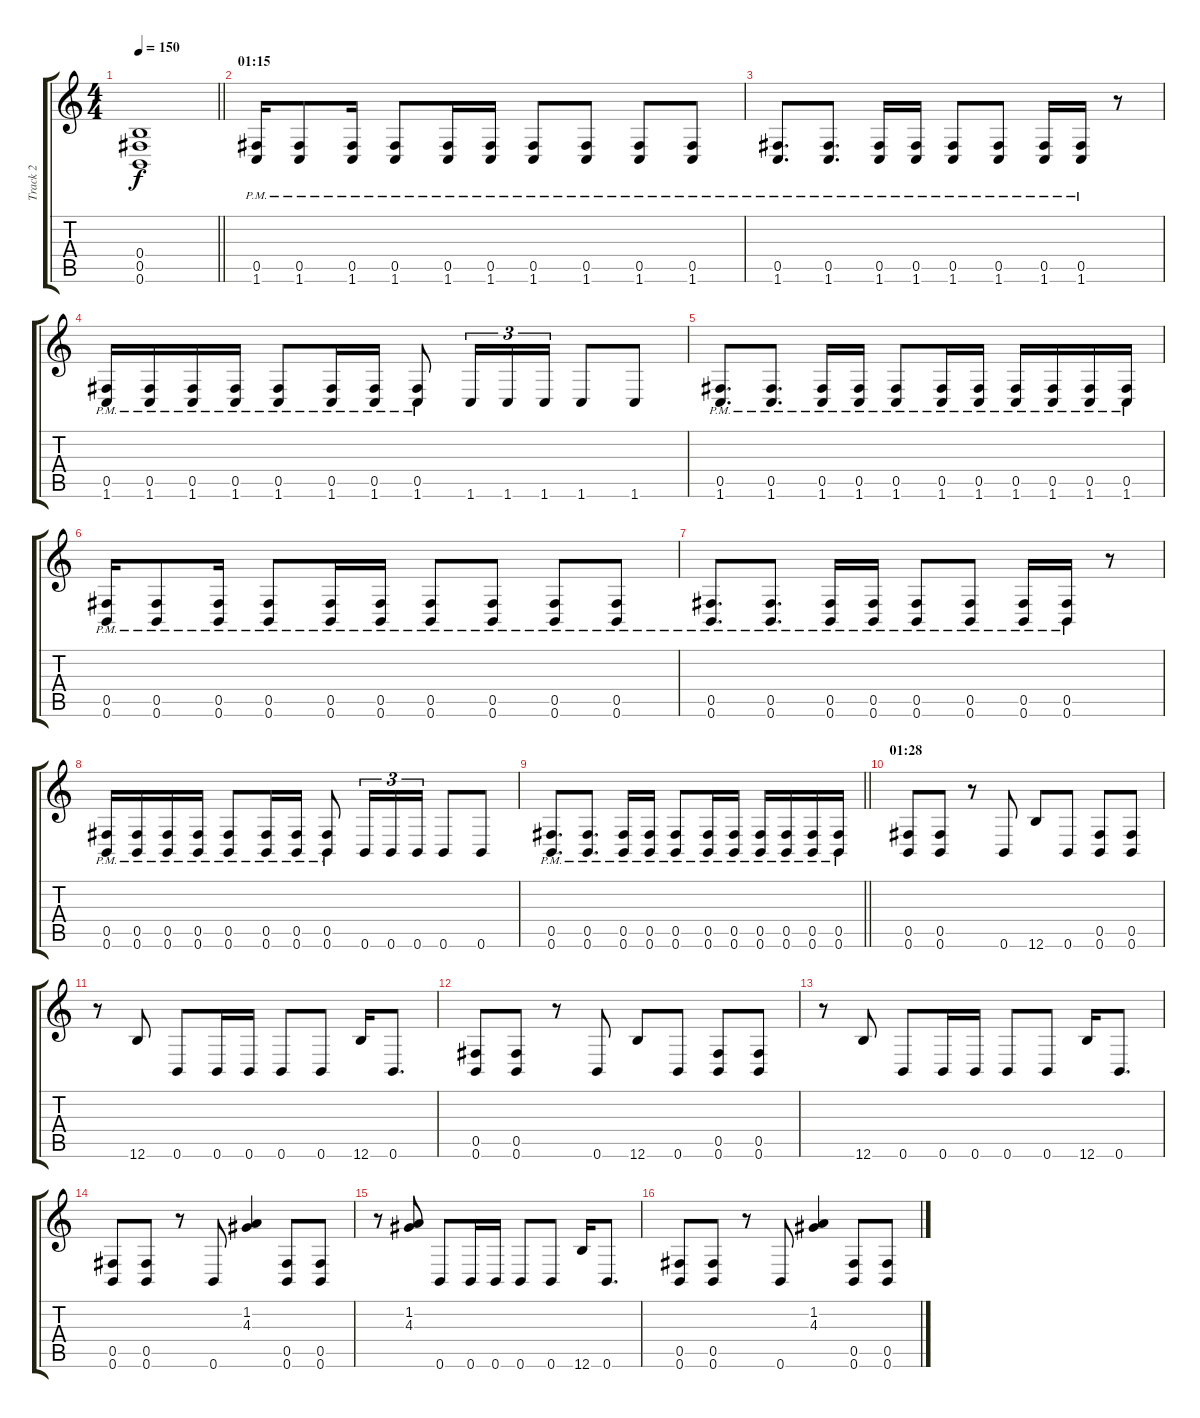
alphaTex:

\track ("Track 2" "Track 2") {instrument overdrivenguitar}
\staff {score tabs}
\tuning (Db4 Ab3 E3 B2 Gb2 B1) {hide}
\ts (4 4)
\tempo 150
\clef g2
\barLineRight lightlight
\ks c
(0.4{t} 0.5{t} 0.6{t}).1{dy f} |
\section ("" "01:15")
(0.5{pm} 1.6{pm}).16 (0.5{pm} 1.6{pm}).8 (0.5{pm} 1.6{pm}).16 (0.5{pm} 1.6{pm}).8 (0.5{pm} 1.6{pm}).16 (0.5{pm} 1.6{pm}).16 (0.5{pm} 1.6{pm}).8 (0.5{pm} 1.6{pm}).8 (0.5{pm} 1.6{pm}).8 (0.5{pm} 1.6{pm}).8 |
(0.5{pm} 1.6{pm}).8{d} (0.5{pm} 1.6{pm}).8{d} (0.5{pm} 1.6{pm}).16 (0.5{pm} 1.6{pm}).16 (0.5{pm} 1.6{pm}).8 (0.5{pm} 1.6{pm}).8 (0.5{pm} 1.6{pm}).16 (0.5{pm} 1.6{pm}).16 r.8 |
(0.5{pm} 1.6{pm}).16 (0.5{pm} 1.6{pm}).16 (0.5{pm} 1.6{pm}).16 (0.5{pm} 1.6{pm}).16 (0.5{pm} 1.6{pm}).8 (0.5{pm} 1.6{pm}).16 (0.5{pm} 1.6{pm}).16 (0.5{pm} 1.6{pm}).8 1.6.16{tu (3 2)} 1.6.16{tu (3 2)} 1.6.16{tu (3 2)} 1.6.8 1.6.8 |
(0.5{pm} 1.6{pm}).8{d} (0.5{pm} 1.6{pm}).8{d} (0.5{pm} 1.6{pm}).16 (0.5{pm} 1.6{pm}).16 (0.5{pm} 1.6{pm}).8 (0.5{pm} 1.6{pm}).16 (0.5{pm} 1.6{pm}).16 (0.5{pm} 1.6{pm}).16 (0.5{pm} 1.6{pm}).16 (0.5{pm} 1.6{pm}).16 (0.5{pm} 1.6{pm}).16 |
(0.5{pm} 0.6{pm}).16 (0.5{pm} 0.6{pm}).8 (0.5{pm} 0.6{pm}).16 (0.5{pm} 0.6{pm}).8 (0.5{pm} 0.6{pm}).16 (0.5{pm} 0.6{pm}).16 (0.5{pm} 0.6{pm}).8 (0.5{pm} 0.6{pm}).8 (0.5{pm} 0.6{pm}).8 (0.5{pm} 0.6{pm}).8 |
(0.5{pm} 0.6{pm}).8{d} (0.5{pm} 0.6{pm}).8{d} (0.5{pm} 0.6{pm}).16 (0.5{pm} 0.6{pm}).16 (0.5{pm} 0.6{pm}).8 (0.5{pm} 0.6{pm}).8 (0.5{pm} 0.6{pm}).16 (0.5{pm} 0.6{pm}).16 r.8 |
(0.5{pm} 0.6{pm}).16 (0.5{pm} 0.6{pm}).16 (0.5{pm} 0.6{pm}).16 (0.5{pm} 0.6{pm}).16 (0.5{pm} 0.6{pm}).8 (0.5{pm} 0.6{pm}).16 (0.5{pm} 0.6{pm}).16 (0.5{pm} 0.6{pm}).8 0.6.16{tu (3 2)} 0.6.16{tu (3 2)} 0.6.16{tu (3 2)} 0.6.8 0.6.8 |
\barLineRight lightlight
(0.5{pm} 0.6{pm}).8{d} (0.5{pm} 0.6{pm}).8{d} (0.5{pm} 0.6{pm}).16 (0.5{pm} 0.6{pm}).16 (0.5{pm} 0.6{pm}).8 (0.5{pm} 0.6{pm}).16 (0.5{pm} 0.6{pm}).16 (0.5{pm} 0.6{pm}).16 (0.5{pm} 0.6{pm}).16 (0.5{pm} 0.6{pm}).16 (0.5{pm} 0.6{pm}).16 |
\section ("" "01:28")
(0.5 0.6).8 (0.5 0.6).8 r.8 0.6.8 12.6.8 0.6.8 (0.5 0.6).8 (0.5 0.6).8 |
r.8 12.6.8 0.6.8 0.6.16 0.6.16 0.6.8 0.6.8 12.6.16 0.6.8{d} |
(0.5 0.6).8 (0.5 0.6).8 r.8 0.6.8 12.6.8 0.6.8 (0.5 0.6).8 (0.5 0.6).8 |
r.8 12.6.8 0.6.8 0.6.16 0.6.16 0.6.8 0.6.8 12.6.16 0.6.8{d} |
(0.5 0.6).8 (0.5 0.6).8 r.8 0.6.8 (1.2 4.3).4 (0.5 0.6).8 (0.5 0.6).8 |
r.8 (1.2 4.3).8 0.6.8 0.6.16 0.6.16 0.6.8 0.6.8 12.6.16 0.6.8{d} |
(0.5 0.6).8 (0.5 0.6).8 r.8 0.6.8 (1.2 4.3).4 (0.5 0.6).8 (0.5 0.6).8
